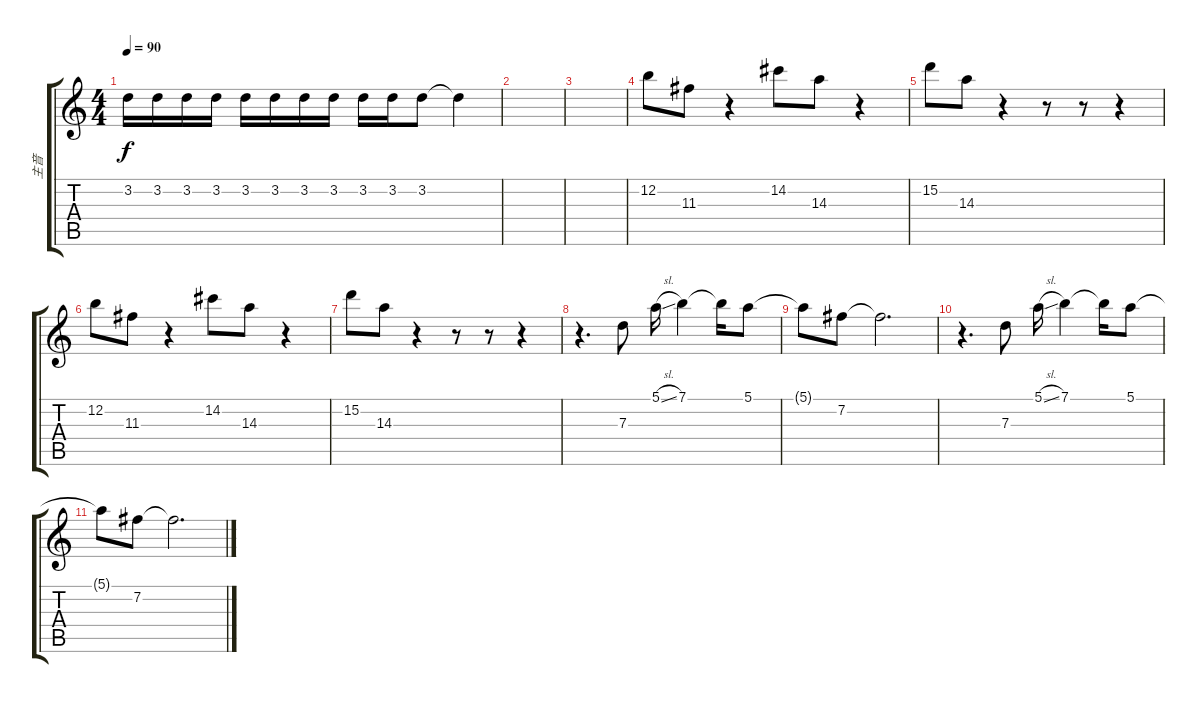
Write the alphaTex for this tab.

\track ("主音" "主音") {instrument acousticguitarnylon}
\staff {score tabs}
\tuning (E4 B3 G3 D3 A2 E2) {hide}
\ts (4 4)
\tempo 90
\clef g2
\ks c
3.2.16{dy f} 3.2.16 3.2.16 3.2.16 3.2.16 3.2.16 3.2.16 3.2.16 3.2.16 3.2.16 3.2.8 3.2{t}.4 |
|
|
12.2.8{volume 11 instrument electricguitarjazz} 11.3.8 r.4 14.2.8 14.3.8 r.4 |
15.2.8 14.3.8 r.4 r.8 r.8 r.4 |
12.2.8 11.3.8 r.4 14.2.8 14.3.8 r.4 |
15.2.8 14.3.8 r.4 r.8 r.8 r.4 |
r.4{d volume 14 instrument acousticguitarnylon} 7.3.8 5.1{sl}.16 7.1.4 7.1{t}.16 5.1.8 |
5.1{t}.8 7.2.8 7.2{t}.2{d} |
r.4{d} 7.3.8 5.1{sl}.16 7.1.4 7.1{t}.16 5.1.8 |
5.1{t}.8 7.2.8 7.2{t}.2{d}
